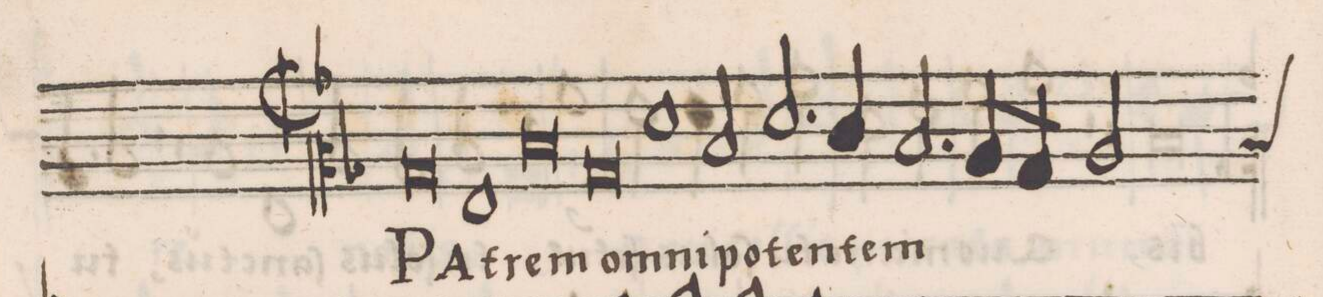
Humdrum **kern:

**kern	**text
*I"ALTVS	*
*clefC2	*
*k[b-]	*
*met(c|)	*
*M2/1	*
0B-	PA-
=2	=2
1G	.
0d	-trem
=3	=3
0B-	om-
=4	=4
1f	-ni-
=5	=5
2d/	-po-
2.f/	-ten-
4e/	-tem
2.d/	.
=6	=6
8c/L	.
8B-/J	.
*custos:d	*
2c/	.
*-	*-
